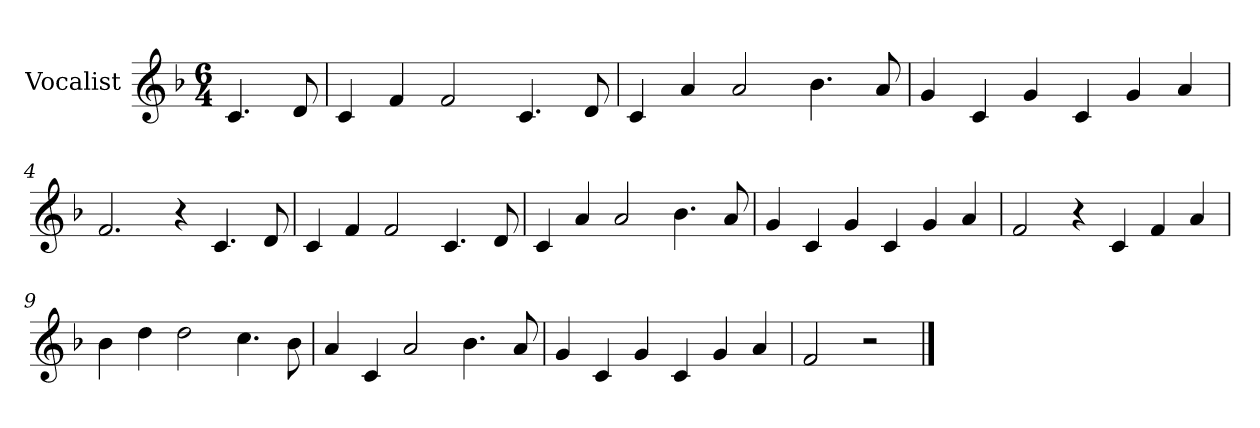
**kern
*part1
*staff1
*I"Vocalist
*k[b-]
*F:
*M6/4
=
4.c
8d
=1
4c
4f
2f
4.c
8d
=2
4c
4a
2a
4.b-
8a
=3
4g
4c
4g
4c
4g
4a
=4
2.f
4r
4.c
8d
=5
4c
4f
2f
4.c
8d
=6
4c
4a
2a
4.b-
8a
=7
4g
4c
4g
4c
4g
4a
=8
2f
4r
4c
4f
4a
=9
4b-
4dd
2dd
4.cc
8b-
=10
4a
4c
2a
4.b-
8a
=11
4g
4c
4g
4c
4g
4a
=12
2f
2r
==
*-
